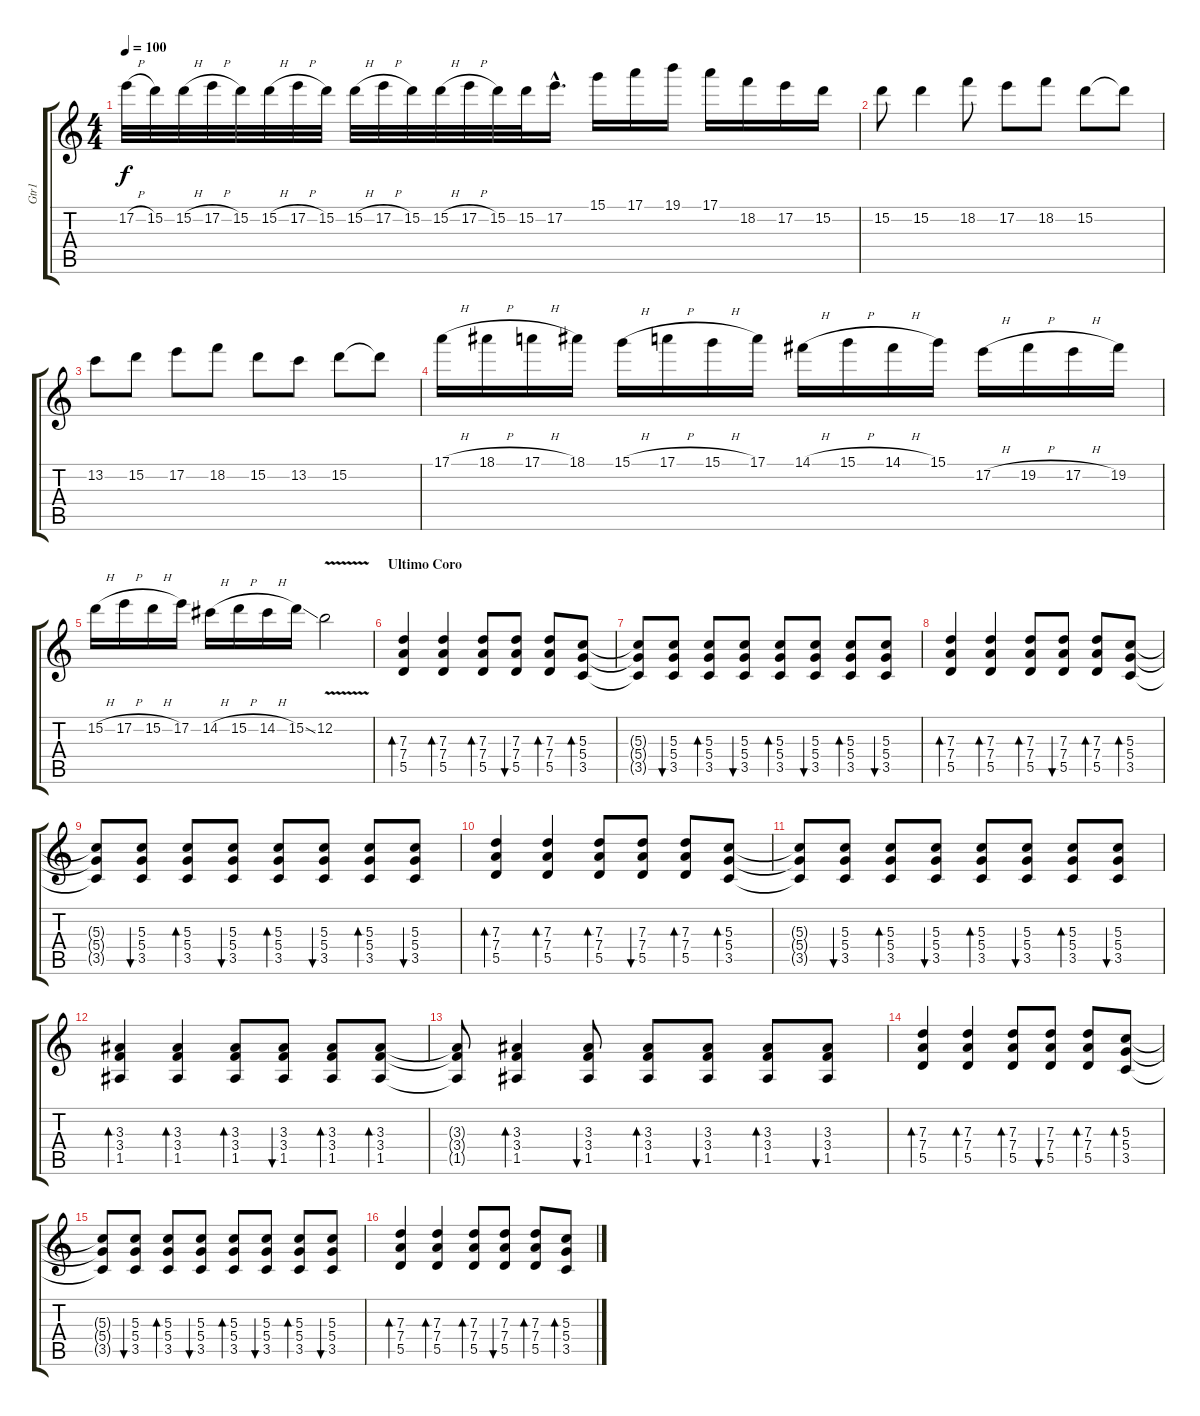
\track ("Gtr1" "Gtr1") {instrument acousticguitarnylon}
\staff {score tabs}
\tuning (E4 B3 G3 D3 A2 E2) {hide}
\ts (4 4)
\tempo 100
\clef g2
\ks c
17.2{h}.32{dy f instrument overdrivenguitar} 15.2.32 15.2{h}.32 17.2{h}.32 15.2.32 15.2{h}.32 17.2{h}.32 15.2.32 15.2{h}.32 17.2{h}.32 15.2.32 15.2{h}.32 17.2{h}.32 15.2.32 15.2.32 17.2{hac}.16{d} 15.1.16 17.1.16 19.1.16 17.1.16 18.2.16 17.2.16 15.2.16 |
15.2.8{instrument overdrivenguitar} 15.2.4 18.2.8 17.2.8 18.2.8 15.2.8 15.2{t}.8 |
13.2.8{instrument overdrivenguitar} 15.2.8 17.2.8 18.2.8 15.2.8 13.2.8 15.2.8 15.2{t}.8 |
17.1{h}.16{instrument overdrivenguitar} 18.1{h}.16 17.1{h}.16 18.1.16 15.1{h}.16 17.1{h}.16 15.1{h}.16 17.1.16 14.1{h}.16 15.1{h}.16 14.1{h}.16 15.1.16 17.2{h}.16 19.2{h}.16 17.2{h}.16 19.2.16 |
15.2{h}.16{instrument overdrivenguitar} 17.2{h}.16 15.2{h}.16 17.2.16 14.2{h}.16 15.2{h}.16 14.2{h}.16 15.2{ss}.16 12.2{v}.2 |
\section ("" "Ultimo Coro")
(7.3 7.4 5.5).4{bd 60 balance 4 instrument overdrivenguitar} (7.3 7.4 5.5).4{bd 60} (7.3 7.4 5.5).8{bd 60} (7.3 7.4 5.5).8{bu 60} (7.3 7.4 5.5).8{bd 60} (5.3 5.4 3.5).8{bd 60} |
(5.3{t} 5.4{t} 3.5{t}).8 (5.3 5.4 3.5).8{bu 60 instrument overdrivenguitar} (5.3 5.4 3.5).8{bd 60} (5.3 5.4 3.5).8{bu 60} (5.3 5.4 3.5).8{bd 60} (5.3 5.4 3.5).8{bu 60} (5.3 5.4 3.5).8{bd 60} (5.3 5.4 3.5).8{bu 60} |
(7.3 7.4 5.5).4{bd 60 instrument overdrivenguitar} (7.3 7.4 5.5).4{bd 60} (7.3 7.4 5.5).8{bd 60} (7.3 7.4 5.5).8{bu 60} (7.3 7.4 5.5).8{bd 60} (5.3 5.4 3.5).8{bd 60} |
(5.3{t} 5.4{t} 3.5{t}).8 (5.3 5.4 3.5).8{bu 60 instrument overdrivenguitar} (5.3 5.4 3.5).8{bd 60} (5.3 5.4 3.5).8{bu 60} (5.3 5.4 3.5).8{bd 60} (5.3 5.4 3.5).8{bu 60} (5.3 5.4 3.5).8{bd 60} (5.3 5.4 3.5).8{bu 60} |
(7.3 7.4 5.5).4{bd 60 instrument overdrivenguitar} (7.3 7.4 5.5).4{bd 60} (7.3 7.4 5.5).8{bd 60} (7.3 7.4 5.5).8{bu 60} (7.3 7.4 5.5).8{bd 60} (5.3 5.4 3.5).8{bd 60} |
(5.3{t} 5.4{t} 3.5{t}).8 (5.3 5.4 3.5).8{bu 60 instrument overdrivenguitar} (5.3 5.4 3.5).8{bd 60} (5.3 5.4 3.5).8{bu 60} (5.3 5.4 3.5).8{bd 60} (5.3 5.4 3.5).8{bu 60} (5.3 5.4 3.5).8{bd 60} (5.3 5.4 3.5).8{bu 60} |
(3.3 3.4 1.5).4{bd 60 instrument overdrivenguitar} (3.3 3.4 1.5).4{bd 60} (3.3 3.4 1.5).8{bd 60} (3.3 3.4 1.5).8{bu 60} (3.3 3.4 1.5).8{bd 60} (3.3 3.4 1.5).8{bd 60} |
(3.3{t} 3.4{t} 1.5{t}).8 (3.3 3.4 1.5).4{bd 60 instrument overdrivenguitar} (3.3 3.4 1.5).8{bu 60} (3.3 3.4 1.5).8{bd 60} (3.3 3.4 1.5).8{bu 60} (3.3 3.4 1.5).8{bd 60} (3.3 3.4 1.5).8{bu 60} |
(7.3 7.4 5.5).4{bd 60 balance 4 instrument overdrivenguitar} (7.3 7.4 5.5).4{bd 60} (7.3 7.4 5.5).8{bd 60} (7.3 7.4 5.5).8{bu 60} (7.3 7.4 5.5).8{bd 60} (5.3 5.4 3.5).8{bd 60} |
(5.3{t} 5.4{t} 3.5{t}).8 (5.3 5.4 3.5).8{bu 60 instrument overdrivenguitar} (5.3 5.4 3.5).8{bd 60} (5.3 5.4 3.5).8{bu 60} (5.3 5.4 3.5).8{bd 60} (5.3 5.4 3.5).8{bu 60} (5.3 5.4 3.5).8{bd 60} (5.3 5.4 3.5).8{bu 60} |
(7.3 7.4 5.5).4{bd 60 instrument overdrivenguitar} (7.3 7.4 5.5).4{bd 60} (7.3 7.4 5.5).8{bd 60} (7.3 7.4 5.5).8{bu 60} (7.3 7.4 5.5).8{bd 60} (5.3 5.4 3.5).8{bd 60}
